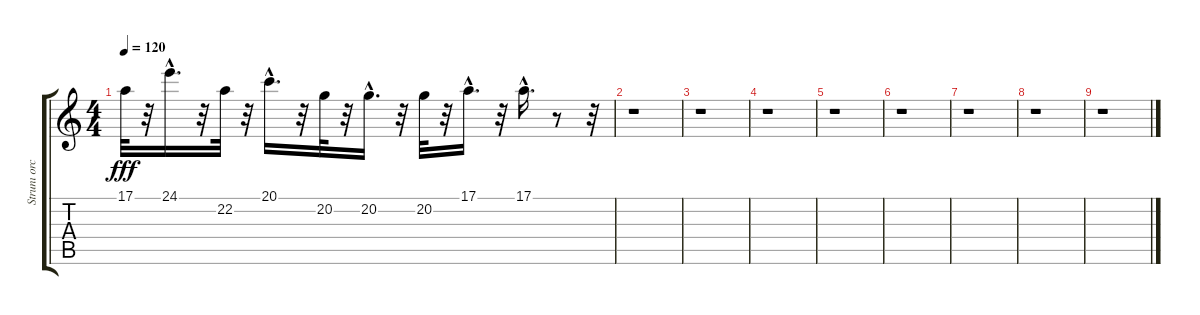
\track ("Strunı orch. 2" "Strunı orc") {instrument stringensemble1}
\staff {score tabs}
\tuning (E4 B3 G3 D3 A2 E2) {hide}
\ts (4 4)
\tempo 120
\clef g2
\ks c
17.1.32{dy fff} r.32 24.1{hac}.16{d} r.32 22.2.32 r.32 20.1{hac}.16{d} r.32 20.2.32 r.32 20.2{hac}.16{d} r.32 20.2.32 r.32 17.1{hac}.16{d} r.32 17.1{hac}.16{d} r.8 r.32 |
r.1 |
r.1 |
r.1 |
r.1 |
r.1 |
r.1 |
r.1 |
r.1
